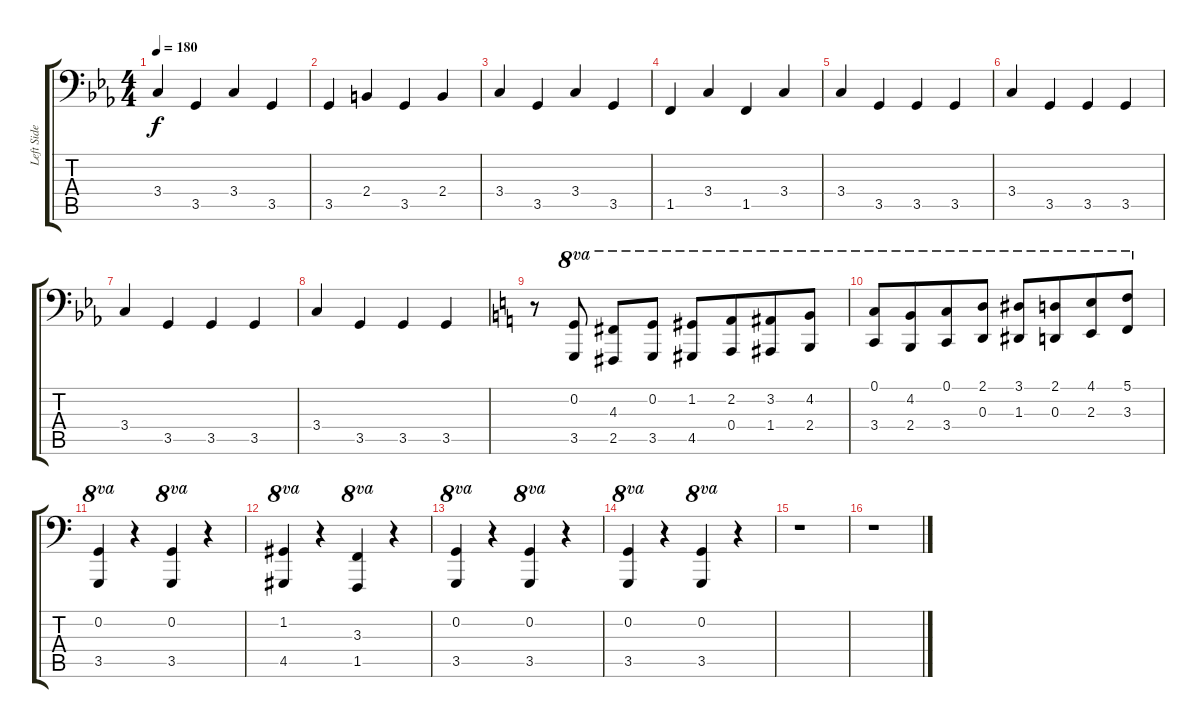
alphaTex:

\track ("Left Side (L. H. Piano)" "Left Side ") {instrument acousticguitarsteel}
\staff {score tabs}
\tuning (C3 G2 D2 A1 E1 B0) {hide}
\ts (4 4)
\tempo 180
\clef f4
\ks eb
3.4.4{dy f} 3.5.4 3.4.4 3.5.4 |
3.5.4 2.4.4 3.5.4 2.4.4 |
3.4.4 3.5.4 3.4.4 3.5.4 |
1.5.4 3.4.4 1.5.4 3.4.4 |
3.4.4 3.5.4 3.5.4 3.5.4 |
3.4.4 3.5.4 3.5.4 3.5.4 |
3.4.4 3.5.4 3.5.4 3.5.4 |
3.4.4 3.5.4 3.5.4 3.5.4 |
\ks c
r.8 (0.2 3.5).8{ot 8va} (4.3 2.5).8{ot 8va} (0.2 3.5).8{ot 8va} (1.2 4.5).8{ot 8va} (2.2 0.4).8{ot 8va beam merge} (3.2 1.4).8{ot 8va} (4.2 2.4).8{ot 8va} |
(0.1 3.4).8{ot 8va} (4.2 2.4).8{ot 8va beam merge} (0.1 3.4).8{ot 8va} (2.1 0.3).8{ot 8va} (3.1 1.3).8{ot 8va} (2.1 0.3).8{ot 8va beam merge} (4.1 2.3).8{ot 8va} (5.1 3.3).8{ot 8va} |
(0.2 3.5).4{ot 8va} r.4 (0.2 3.5).4{ot 8va} r.4 |
(1.2 4.5).4{ot 8va} r.4 (3.3 1.5).4{ot 8va} r.4 |
(0.2 3.5).4{ot 8va} r.4 (0.2 3.5).4{ot 8va} r.4 |
(0.2 3.5).4{ot 8va} r.4 (0.2 3.5).4{ot 8va} r.4 |
r.1 |
r.1
